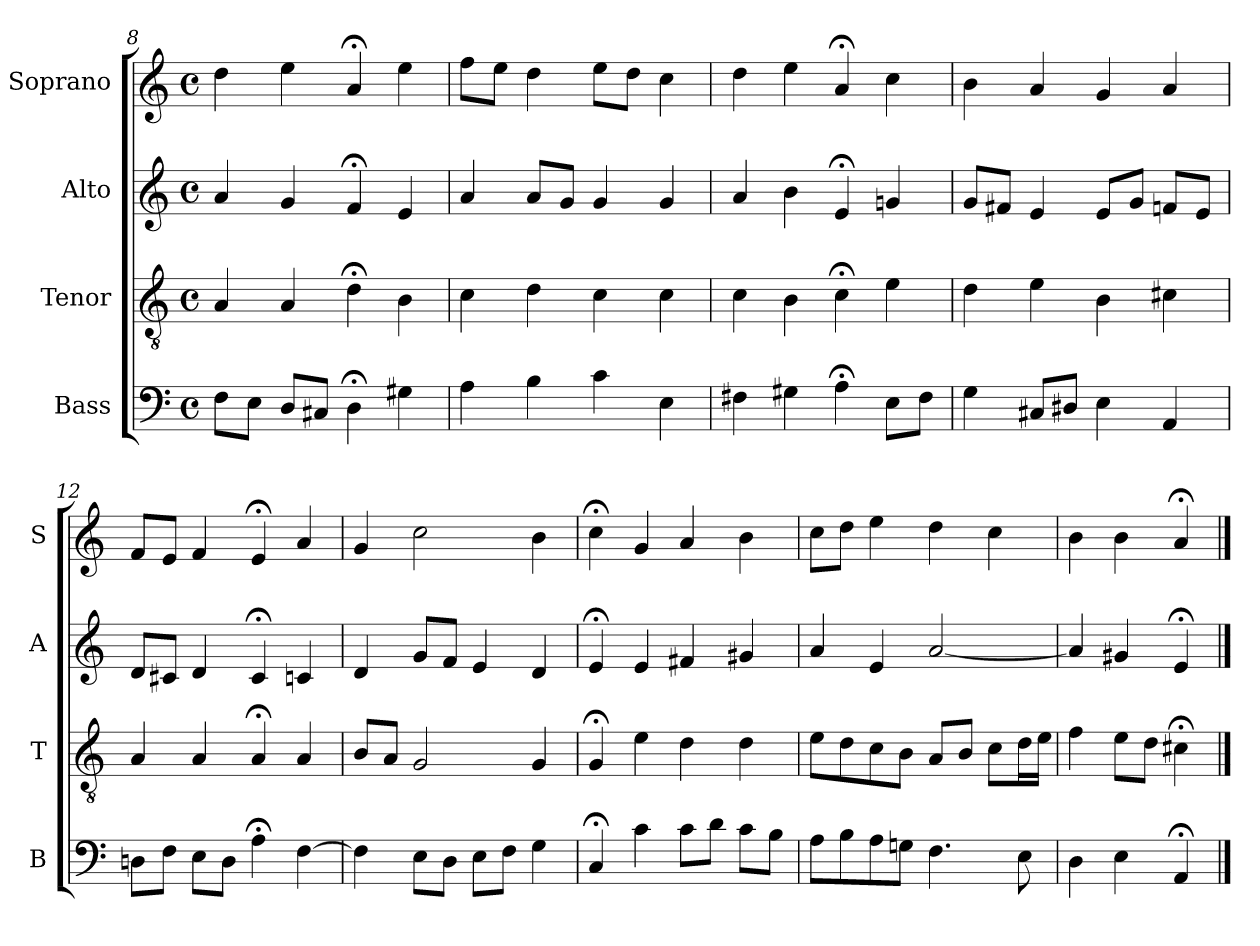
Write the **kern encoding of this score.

**kern	**kern	**kern	**kern
*part4	*part3	*part2	*part1
*staff4	*staff3	*staff2	*staff1
*I"Bass	*I"Tenor	*I"Alto	*I"Soprano
*I'B	*I'T	*I'A	*I'S
*clefF4	*clefGv2	*clefG2	*clefG2
*k[]	*k[]	*k[]	*k[]
*a:	*a:	*a:	*a:
*M4/4	*M4/4	*M4/4	*M4/4
*met(c)	*met(c)	*met(c)	*met(c)
=8	=8	=8	=8
8FL	4A	4a	4dd
8EJ	.	.	.
8DL	4A	4g	4ee
8C#XJ	.	.	.
4D;<	4d;<	4f;<	4a;<
4G#X	4B	4e	4ee
=9	=9	=9	=9
4A	4c	4a	8ffL
.	.	.	8eeJ
4B	4d	8aL	4dd
.	.	8gJ	.
4c	4c	4g	8eeL
.	.	.	8ddJ
4E	4c	4g	4cc
=10	=10	=10	=10
4F#X	4c	4a	4dd
4G#X	4B	4b	4ee
4A;<	4c;<	4e;<	4a;<
8EL	4e	4gn	4cc
8F#J	.	.	.
=11	=11	=11	=11
4G	4d	8gL	4b
.	.	8f#XJ	.
8C#XL	4e	4e	4a
8D#XJ	.	.	.
4E	4B	8eL	4g
.	.	8gJ	.
4AA	4c#X	8fnL	4a
.	.	8eJ	.
=12	=12	=12	=12
8DnL	4A	8dL	8fL
8FJ	.	8c#XJ	8eJ
8EL	4A	4d	4f
8DJ	.	.	.
4A;<	4A;<	4c#;<	4e;<
[4F	4A	4cn	4a
=13	=13	=13	=13
4Fi]	8BiL	4di	4gi
.	8AJ	.	.
8EL	2G	8gL	2cc
8DJ	.	8fJ	.
8EL	.	4e	.
8FJ	.	.	.
4G	4G	4d	4b
=14	=14	=14	=14
4C;<	4G;<	4e;<	4cc;<
4c	4e	4e	4g
8ciL	4di	4f#Xi	4ai
8dJ	.	.	.
8cL	4d	4g#X	4b
8BJ	.	.	.
=15	=15	=15	=15
8AL	8eL	4a	8ccL
8B	8d	.	8ddJ
8A	8c	4e	4ee
8GnJ	8BJ	.	.
4.F	8AL	[2a	4dd
.	8BJ	.	.
.	8cL	.	4cc
8E	16dL	.	.
.	16eJJ	.	.
=16	=16	=16	=16
4D	4f	4a]	4b
4E	8eL	4g#X	4b
.	8dJ	.	.
4AA;<	4c#X;<	4e;<	4a;<
==	==	==	==
*-	*-	*-	*-
